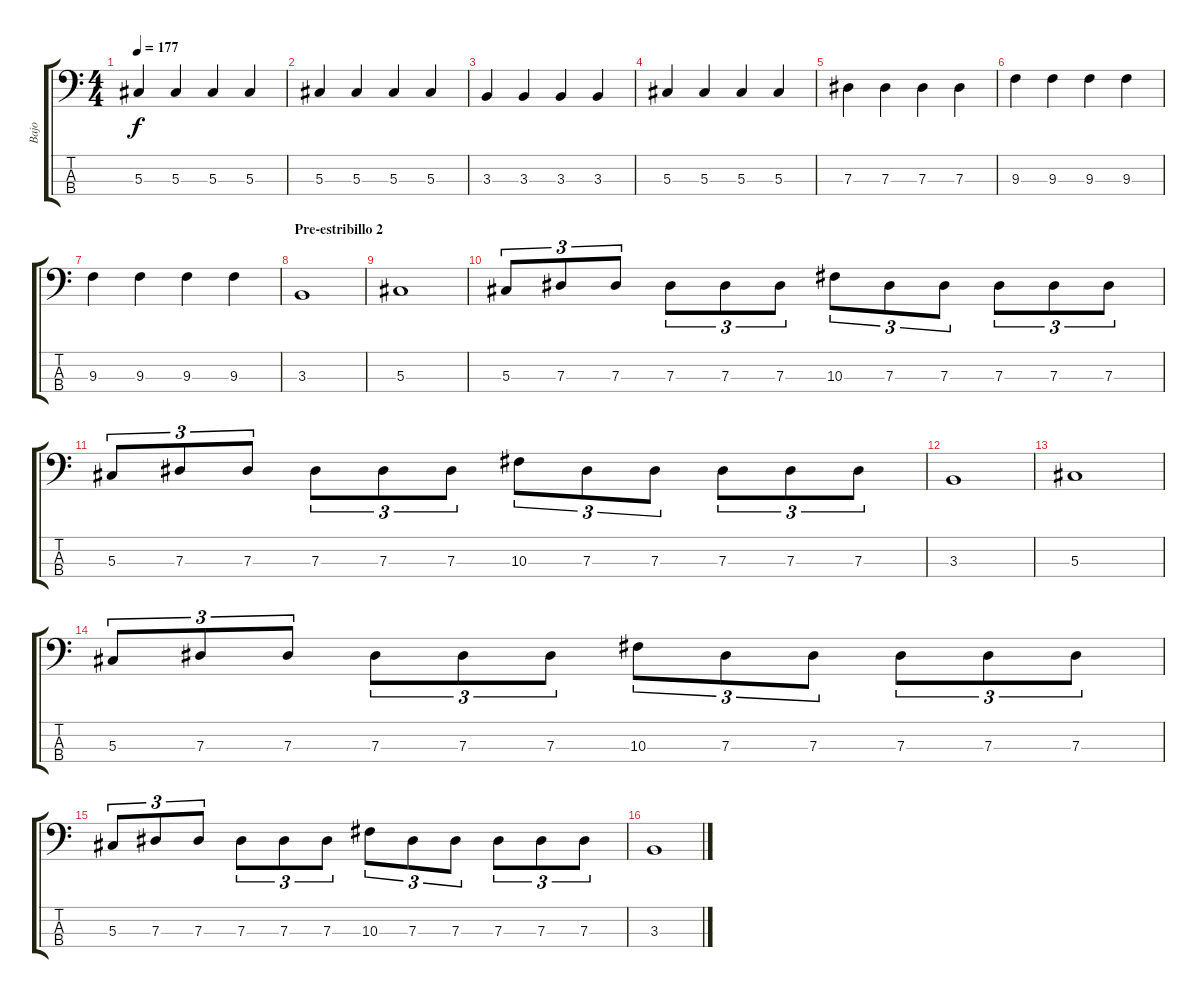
\track ("Bajo" "Bajo") {instrument electricbassfinger}
\staff {score tabs}
\tuning (Gb2 Db2 Ab1 Eb1) {hide}
\ts (4 4)
\tempo 177
\clef f4
\ks c
5.3.4{dy f} 5.3.4 5.3.4 5.3.4 |
5.3.4 5.3.4 5.3.4 5.3.4 |
3.3.4 3.3.4 3.3.4 3.3.4 |
5.3.4 5.3.4 5.3.4 5.3.4 |
7.3.4 7.3.4 7.3.4 7.3.4 |
9.3.4 9.3.4 9.3.4 9.3.4 |
9.3.4 9.3.4 9.3.4 9.3.4 |
\section ("" "Pre-estribillo 2")
3.3.1 |
5.3.1 |
5.3.8{tu (3 2)} 7.3.8{tu (3 2)} 7.3.8{tu (3 2)} 7.3.8{tu (3 2)} 7.3.8{tu (3 2)} 7.3.8{tu (3 2)} 10.3.8{tu (3 2)} 7.3.8{tu (3 2)} 7.3.8{tu (3 2)} 7.3.8{tu (3 2)} 7.3.8{tu (3 2)} 7.3.8{tu (3 2)} |
5.3.8{tu (3 2)} 7.3.8{tu (3 2)} 7.3.8{tu (3 2)} 7.3.8{tu (3 2)} 7.3.8{tu (3 2)} 7.3.8{tu (3 2)} 10.3.8{tu (3 2)} 7.3.8{tu (3 2)} 7.3.8{tu (3 2)} 7.3.8{tu (3 2)} 7.3.8{tu (3 2)} 7.3.8{tu (3 2)} |
3.3.1 |
5.3.1 |
5.3.8{tu (3 2)} 7.3.8{tu (3 2)} 7.3.8{tu (3 2)} 7.3.8{tu (3 2)} 7.3.8{tu (3 2)} 7.3.8{tu (3 2)} 10.3.8{tu (3 2)} 7.3.8{tu (3 2)} 7.3.8{tu (3 2)} 7.3.8{tu (3 2)} 7.3.8{tu (3 2)} 7.3.8{tu (3 2)} |
5.3.8{tu (3 2)} 7.3.8{tu (3 2)} 7.3.8{tu (3 2)} 7.3.8{tu (3 2)} 7.3.8{tu (3 2)} 7.3.8{tu (3 2)} 10.3.8{tu (3 2)} 7.3.8{tu (3 2)} 7.3.8{tu (3 2)} 7.3.8{tu (3 2)} 7.3.8{tu (3 2)} 7.3.8{tu (3 2)} |
3.3.1
